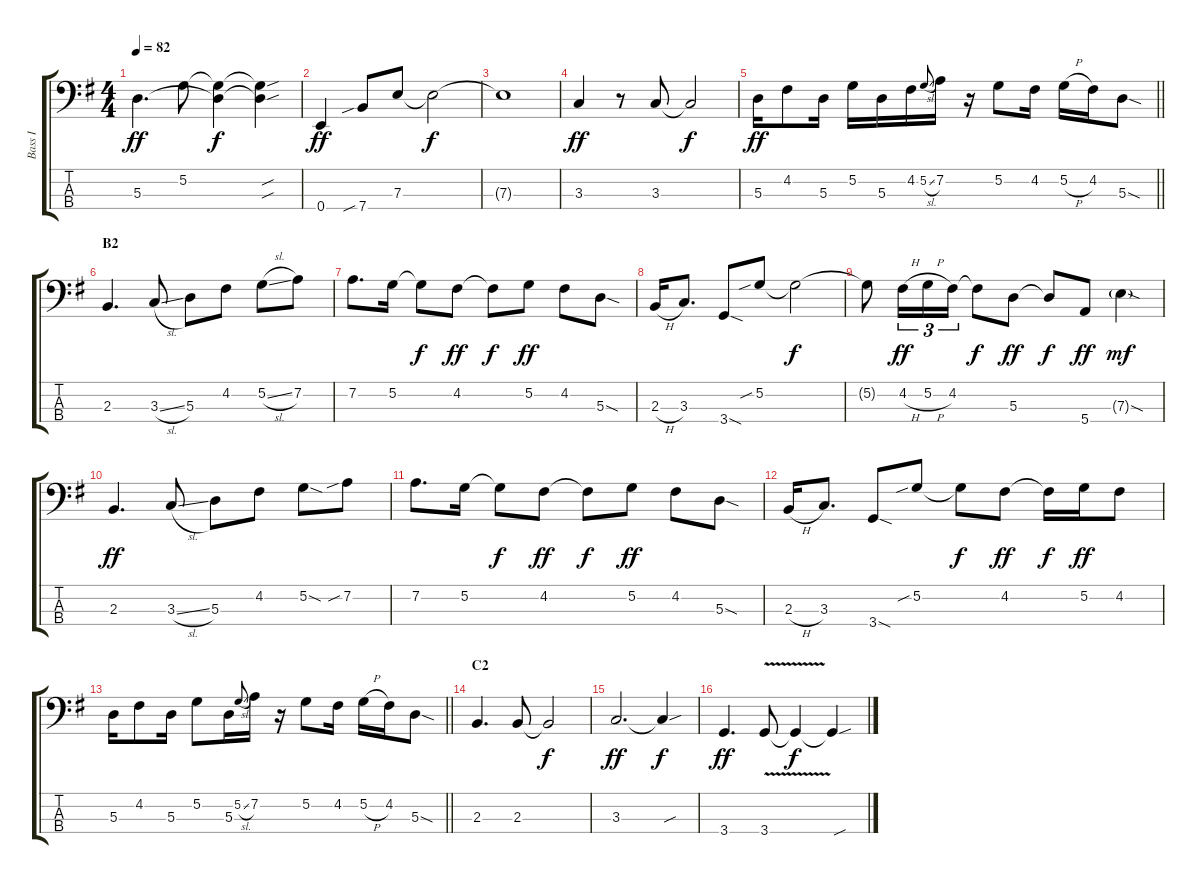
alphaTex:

\track ("Bass I" "Bass I") {instrument electricbasspick}
\staff {score tabs}
\tuning (G2 D2 A1 E1) {hide}
\ts (4 4)
\tempo 82
\clef f4
\ks g
5.3.4{d dy ff} 5.2.8 (5.2{t} 5.3{t}).4{dy f} (5.2{sou t} 5.3{sou t}).4 |
0.4.4{dy ff} 7.4{sib}.8 7.3.8 7.3{t}.2{dy f} |
7.3{t}.1 |
3.3.4{dy ff} r.8 3.3.8 3.3{t}.2{dy f} |
\barLineRight lightlight
5.3.16{dy ff} 4.2.8 5.3.16 5.2.16 5.3.16 4.2.16 5.2{sl}.8{gr onbeat} 7.2.16 r.16 5.2.8 4.2.16 5.2{h}.16 4.2.16 5.3{sod}.8 |
\section ("" "B2")
2.3.4{d} 3.3{sl}.8 5.3.8 4.2.8 5.2{sl}.8 7.2.8 |
7.2.8{d} 5.2.16 5.2{t}.8{dy f} 4.2.8{dy ff} 4.2{t}.8{dy f} 5.2.8{dy ff} 4.2.8 5.3{sod}.8 |
2.3{h}.16 3.3.8{d} 3.4{sod}.8 5.2{sib}.8 5.2{t}.2{dy f} |
5.2{t}.8 4.2{h}.16{tu (3 2) dy ff} 5.2{h}.16{tu (3 2)} 4.2.16{tu (3 2)} 4.2{t}.8{dy f} 5.3.8{dy ff} 5.3{t}.8{dy f} 5.4.8{dy ff} 7.3{sod g}.4{dy mf} |
2.3.4{d dy ff} 3.3{sl}.8 5.3.8 4.2.8 5.2{sod}.8 7.2{sib}.8 |
7.2.8{d} 5.2.16 5.2{t}.8{dy f} 4.2.8{dy ff} 4.2{t}.8{dy f} 5.2.8{dy ff} 4.2.8 5.3{sod}.8 |
2.3{h}.16 3.3.8{d} 3.4{sod}.8 5.2{sib}.8 5.2{t}.8{dy f} 4.2.8{dy ff} 4.2{t}.16{dy f} 5.2.16{dy ff} 4.2.8 |
\barLineRight lightlight
5.3.16 4.2.8 5.3.16 5.2.8 5.3.16 5.2{sl}.8{gr onbeat} 7.2.16 r.16 5.2.8 4.2.16 5.2{h}.16 4.2.16 5.3{sod}.8 |
\section ("" "C2")
2.3.4{d} 2.3.8 2.3{t}.2{dy f} |
3.3.2{d dy ff} 3.3{sou t}.4{dy f} |
3.4.4{d dy ff} 3.4{v}.8 3.4{t}.4{dy f} 3.4{sou t}.4
